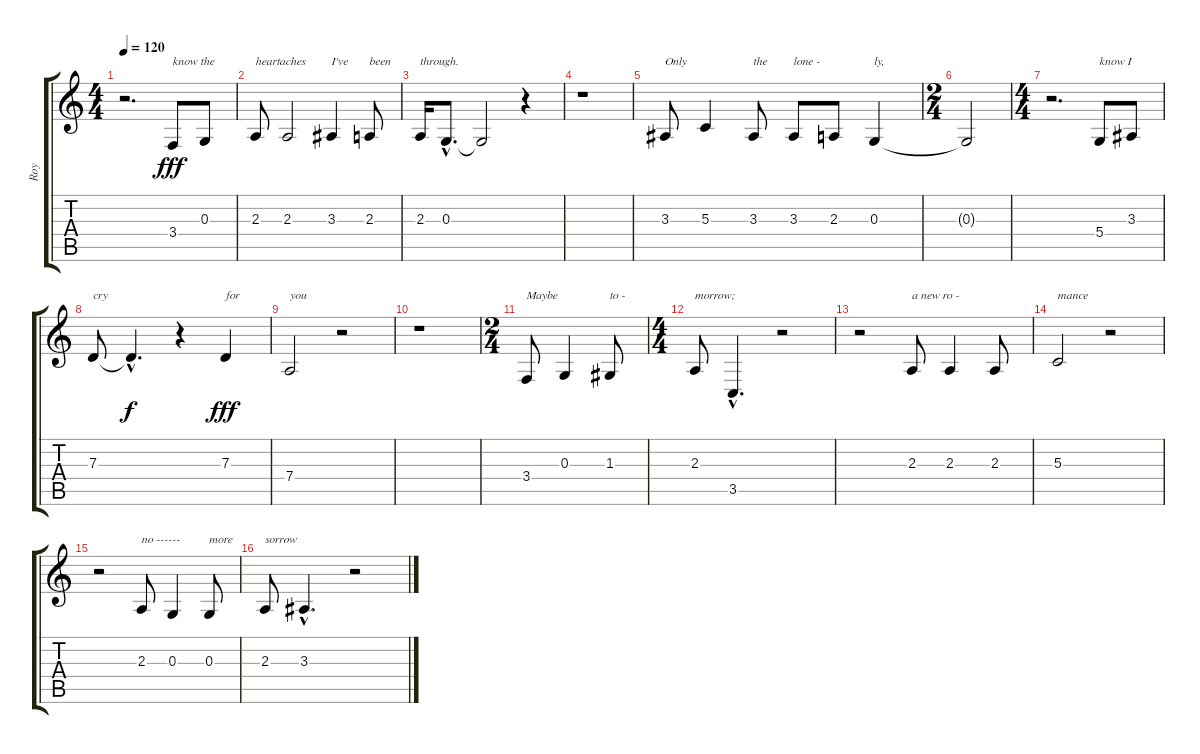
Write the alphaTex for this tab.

\track ("Roy" "Roy") {instrument tenorsax}
\staff {score tabs}
\tuning (E4 B3 G3 D3 A2 E2) {hide}
\ts (4 4)
\tempo 120
\clef g2
\ks c
r.2{d dy fff} 3.4.8{txt "know the"} 0.3.8 |
2.3.8{txt "heartaches"} 2.3.2 3.3.4{txt "I've"} 2.3.8{txt "been"} |
2.3.16{txt "through."} 0.3{hac}.8{d} 0.3{t}.2 r.4 |
r.1 |
3.3.8{txt "Only"} 5.3.4 3.3.8{txt "the"} 3.3.8{txt "lone -"} 2.3.8 0.3.4{txt "ly,"} |
\ts (2 4)
0.3{t}.2 |
\ts (4 4)
r.2{d} 5.4.8{txt "know I"} 3.3.8 |
7.3.8{txt "cry"} 7.3{hac t}.4{d dy f} r.4 7.3.4{txt "for" dy fff} |
7.4.2{txt "you"} r.2 |
r.1 |
\ts (2 4)
3.4.8{txt "Maybe"} 0.3.4 1.3.8{txt "to -"} |
\ts (4 4)
2.3.8{txt "morrow;"} 3.5{hac}.4{d} r.2 |
r.2 2.3.8{txt "a new ro -"} 2.3.4 2.3.8 |
5.3.2{txt "mance"} r.2 |
r.2 2.3.8{txt "no ------"} 0.3.4 0.3.8{txt "more"} |
2.3.8{txt "sorrow"} 3.3{hac}.4{d} r.2
